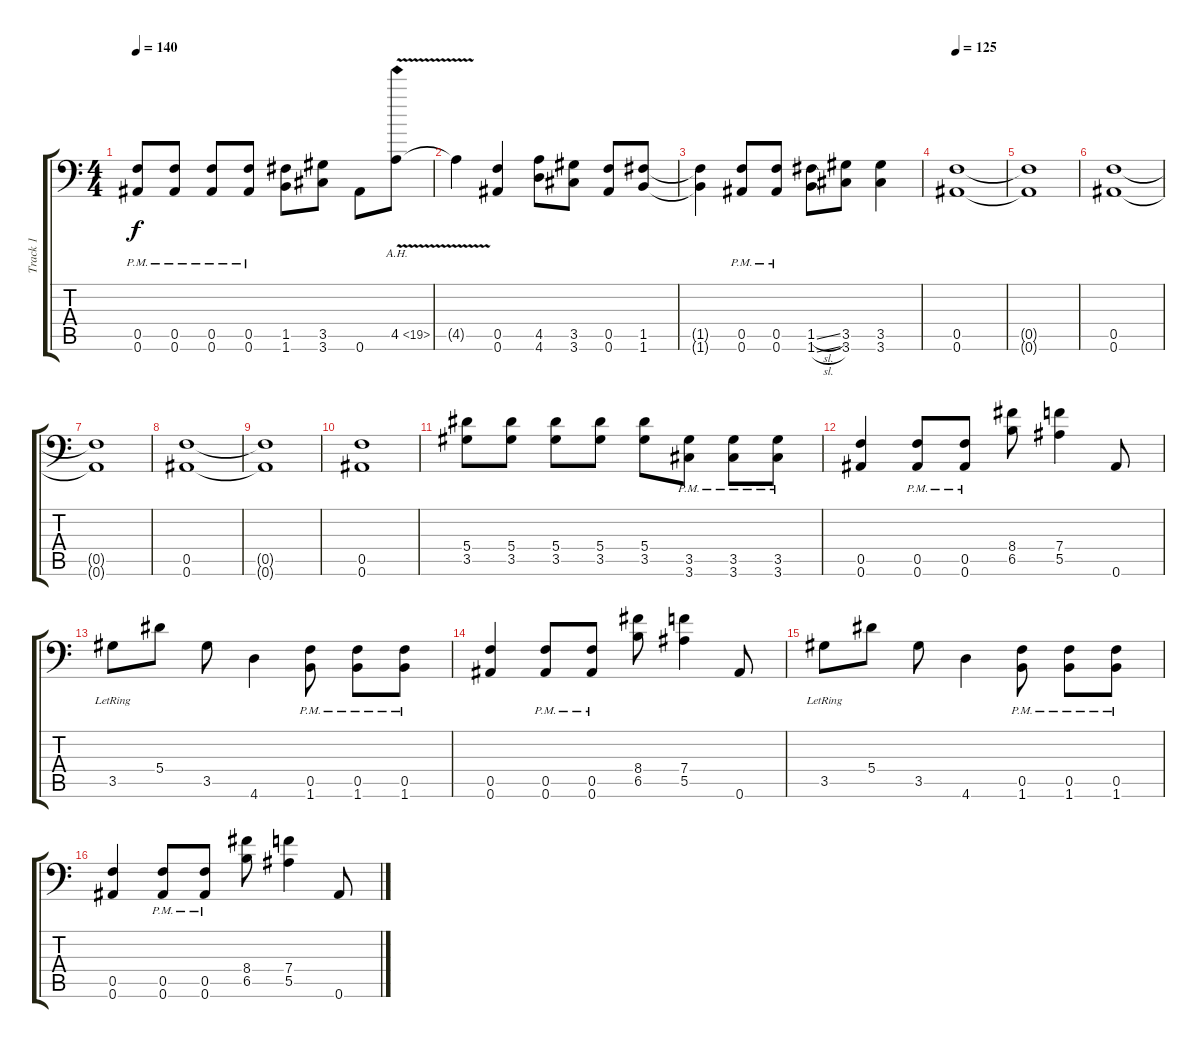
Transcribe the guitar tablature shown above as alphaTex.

\track ("Track 1" "Track 1") {instrument distortionguitar}
\staff {score tabs}
\tuning (C4 G3 Eb3 Bb2 F2 Bb1) {hide}
\ts (4 4)
\tempo 140
\clef f4
\ks c
(0.5{pm} 0.6{pm}).8{dy f} (0.5{pm} 0.6{pm}).8 (0.5{pm} 0.6{pm}).8 (0.5{pm} 0.6{pm}).8 (1.5 1.6).8 (3.5 3.6).8 0.6.8 4.5{ah 15 v}.8 |
4.5{t}.4 (0.5 0.6).4 (4.5 4.6).8 (3.5 3.6).8 (0.5 0.6).8 (1.5 1.6).8 |
(1.5{t} 1.6{t}).4 (0.5{pm} 0.6{pm}).8 (0.5{pm} 0.6{pm}).8 (1.5{sl} 1.6{sl}).8 (3.5 3.6).8 (3.5 3.6).4 |
\tempo 125
(0.5 0.6).1 |
(0.5{t} 0.6{t}).1 |
(0.5 0.6).1 |
(0.5{t} 0.6{t}).1 |
(0.5 0.6).1 |
(0.5{t} 0.6{t}).1 |
(0.5 0.6).1 |
(5.4 3.5).8 (5.4 3.5).8 (5.4 3.5).8 (5.4 3.5).8 (5.4 3.5).8 (3.5{pm} 3.6{pm}).8 (3.5{pm} 3.6{pm}).8 (3.5{pm} 3.6{pm}).8 |
(0.5 0.6).4 (0.5{pm} 0.6{pm}).8 (0.5{pm} 0.6{pm}).8 (8.4 6.5).8 (7.4 5.5).4 0.6.8 |
3.5{lr}.8 5.4.8 3.5.8 4.6.4 (0.5{pm} 1.6{pm}).8 (0.5{pm} 1.6{pm}).8 (0.5{pm} 1.6{pm}).8 |
(0.5 0.6).4 (0.5{pm} 0.6{pm}).8 (0.5{pm} 0.6{pm}).8 (8.4 6.5).8 (7.4 5.5).4 0.6.8 |
3.5{lr}.8 5.4.8 3.5.8 4.6.4 (0.5{pm} 1.6{pm}).8 (0.5{pm} 1.6{pm}).8 (0.5{pm} 1.6{pm}).8 |
(0.5 0.6).4 (0.5{pm} 0.6{pm}).8 (0.5{pm} 0.6{pm}).8 (8.4 6.5).8 (7.4 5.5).4 0.6.8
